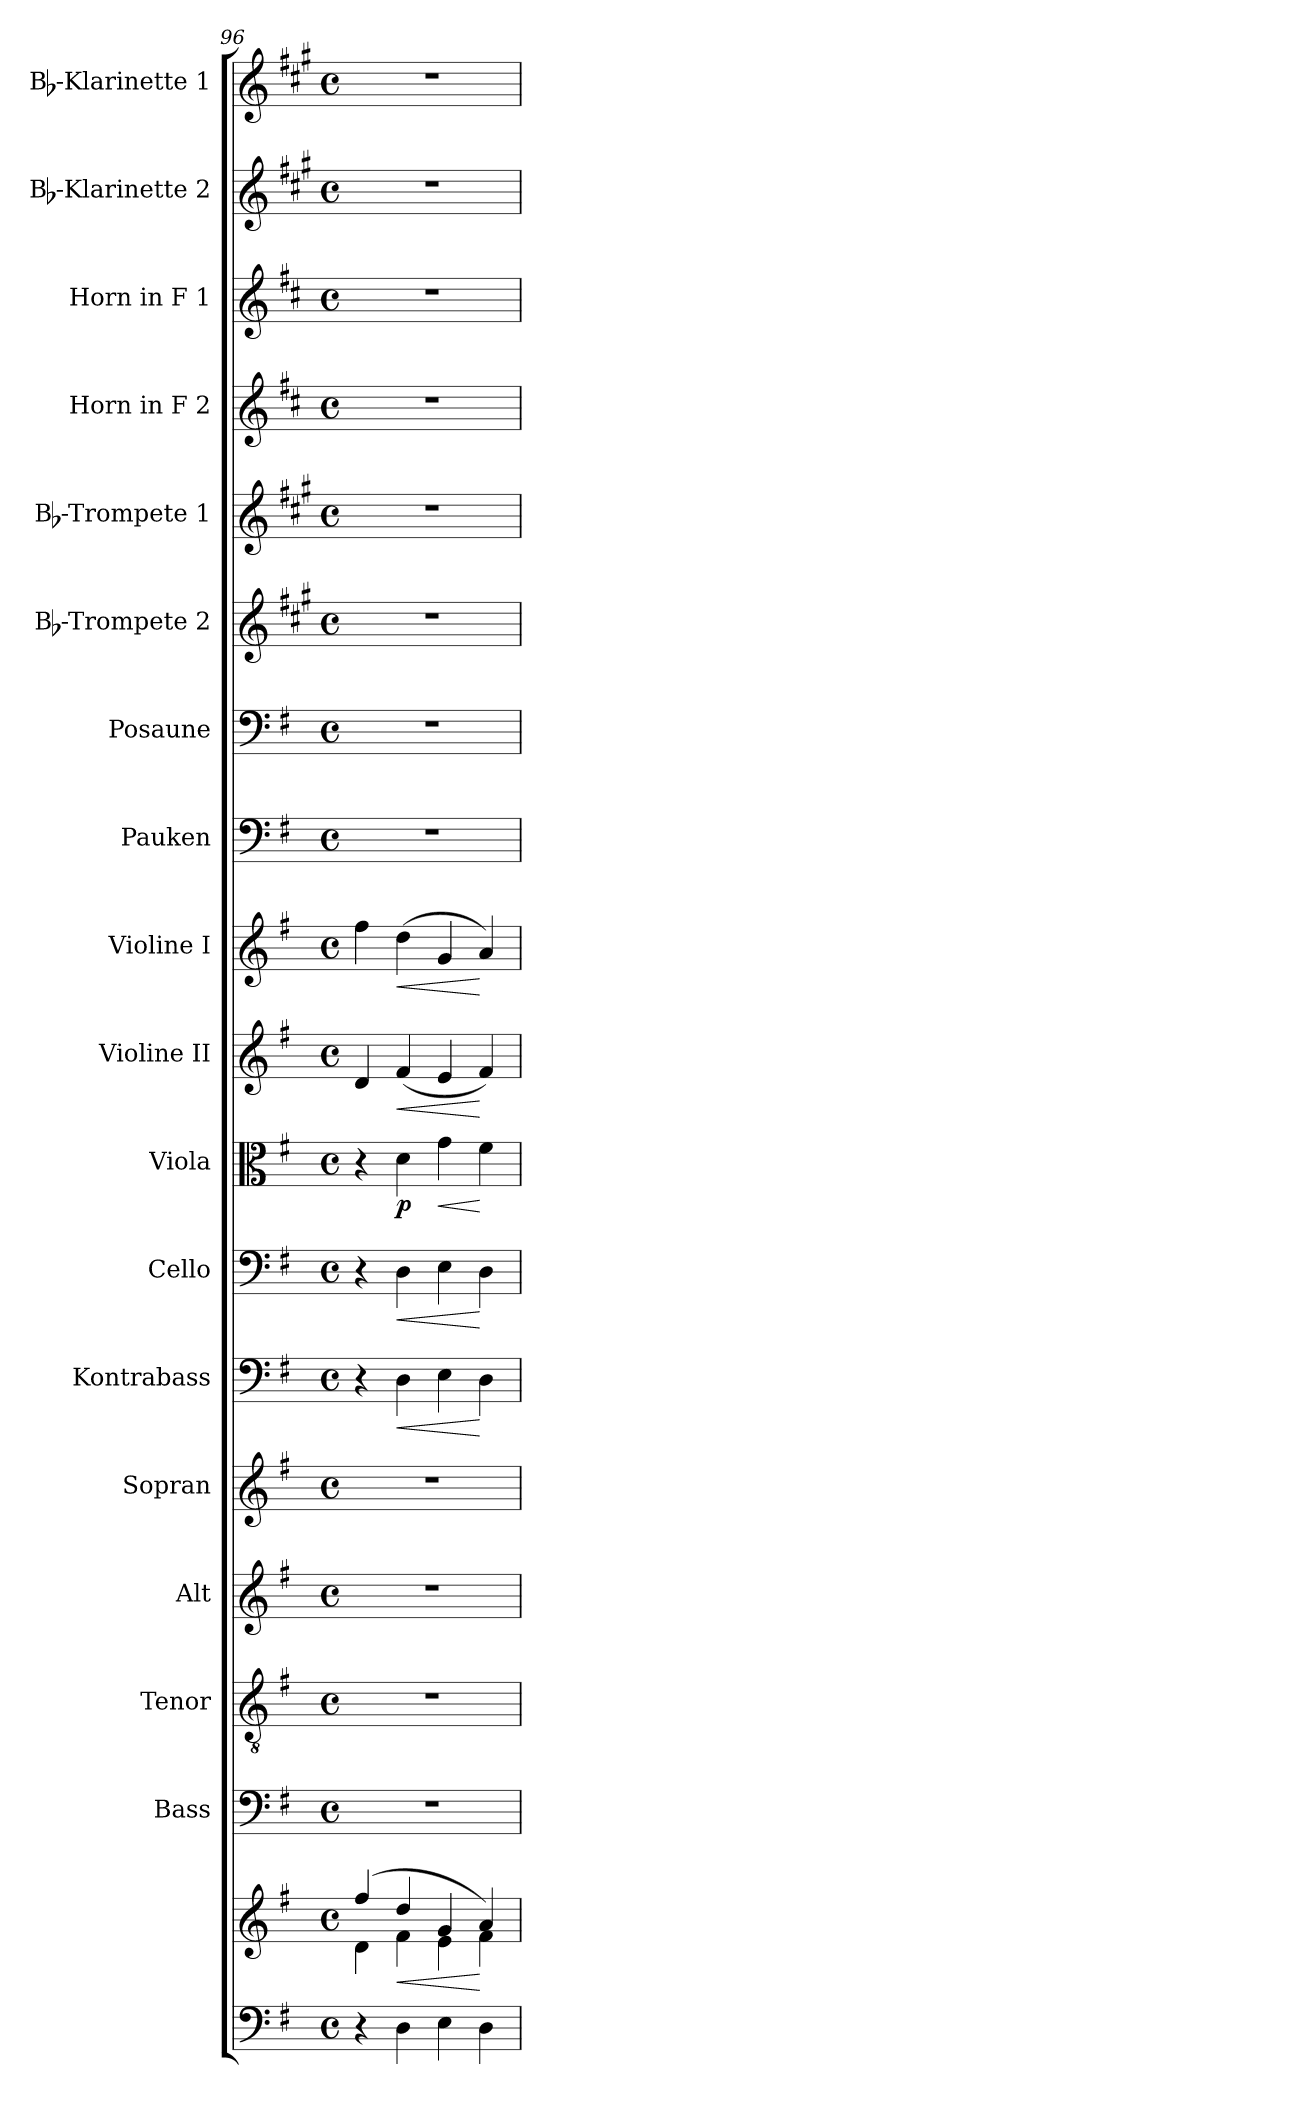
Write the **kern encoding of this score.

**kern	**kern	**dynam	**kern	**kern	**kern	**kern	**kern	**dynam	**kern	**dynam	**kern	**dynam	**kern	**dynam	**kern	**dynam	**kern	**kern	**kern	**kern	**kern	**kern	**kern	**kern
*part18	*part18	*part18	*part17	*part16	*part15	*part14	*part13	*part13	*part12	*part12	*part11	*part11	*part10	*part10	*part9	*part9	*part8	*part7	*part6	*part5	*part4	*part3	*part2	*part1
*staff19	*staff18	*staff18/19	*staff17	*staff16	*staff15	*staff14	*staff13	*staff13	*staff12	*staff12	*staff11	*staff11	*staff10	*staff10	*staff9	*staff9	*staff8	*staff7	*staff6	*staff5	*staff4	*staff3	*staff2	*staff1
*	*	*	*I"Bass	*I"Tenor	*I"Alt	*I"Sopran	*I"Kontrabass	*	*I"Cello	*	*I"Viola	*	*I"Violine II	*	*I"Violine I	*	*I"Pauken	*I"Posaune	*I"Bb-Trompete 2	*I"Bb-Trompete 1	*I"Horn in F 2	*I"Horn in F 1	*I"Bb-Klarinette 2	*I"Bb-Klarinette 1
*	*	*	*I'B.	*I'T.	*I'A.	*I'S.	*I'Kb.	*	*	*	*I'Vla.	*	*I'Vl. II	*	*I'Vl. I	*	*I'Pk.	*I'Pos.	*I'Bb Trp. 2	*I'Bb Trp. 1	*	*	*I'Bb Kl. 2	*I'Bb Kl. 1
*clefF4	*clefG2	*	*clefF4	*clefGv2	*clefG2	*clefG2	*clefF4	*	*clefF4	*	*clefC3	*	*clefG2	*	*clefG2	*	*clefF4	*clefF4	*clefG2	*clefG2	*clefG2	*clefG2	*clefG2	*clefG2
*	*	*	*	*	*	*	*ITrd7c12	*	*	*	*	*	*	*	*	*	*	*	*ITrd1c2	*ITrd1c2	*ITrd4c7	*ITrd4c7	*ITrd1c2	*ITrd1c2
*k[f#]	*k[f#]	*	*k[f#]	*k[f#]	*k[f#]	*k[f#]	*k[f#]	*	*k[f#]	*	*k[f#]	*	*k[f#]	*	*k[f#]	*	*k[f#]	*k[f#]	*k[f#]	*k[f#]	*k[f#]	*k[f#]	*k[f#]	*k[f#]
*G:	*G:	*	*G:	*G:	*G:	*G:	*G:	*	*G:	*	*G:	*	*G:	*	*G:	*	*G:	*G:	*G:	*G:	*G:	*G:	*G:	*G:
*M4/4	*M4/4	*	*M4/4	*M4/4	*M4/4	*M4/4	*M4/4	*	*M4/4	*	*M4/4	*	*M4/4	*	*M4/4	*	*M4/4	*M4/4	*M4/4	*M4/4	*M4/4	*M4/4	*M4/4	*M4/4
*met(c)	*met(c)	*	*met(c)	*met(c)	*met(c)	*met(c)	*met(c)	*	*met(c)	*	*met(c)	*	*met(c)	*	*met(c)	*	*met(c)	*met(c)	*met(c)	*met(c)	*met(c)	*met(c)	*met(c)	*met(c)
=96	=96	=96	=96	=96	=96	=96	=96	=96	=96	=96	=96	=96	=96	=96	=96	=96	=96	=96	=96	=96	=96	=96	=96	=96
*	*^	*	*	*	*	*	*	*	*	*	*	*	*	*	*	*	*	*	*	*	*	*	*	*
4r	(4ff#/	4d\	.	1r	1r	1r	1r	4r	.	4r	.	4r	.	4d/	.	4ff#\	.	1r	1r	1r	1r	1r	1r	1r	1r
!	!	!	!LO:HP:b	!	!	!	!	!	!LO:HP:b	!	!LO:HP:b	!	!LO:DY:b	!	!LO:HP:b	!	!LO:HP:b	!	!	!	!	!	!	!	!
4D\	4dd/	4f#\	<	.	.	.	.	4DD\	<	4D\	<	4d\	p	(<4f#/	<	(>4dd\	<	.	.	.	.	.	.	.	.
!	!	!	!	!	!	!	!	!	!	!	!	!	!LO:HP:b	!	!	!	!	!	!	!	!	!	!	!	!
4E\	4g/	4e\	.	.	.	.	.	4EE\	.	4E\	.	4g\	<	4e/	.	4g/	.	.	.	.	.	.	.	.	.
4D\	4a/)	4f#\	[	.	.	.	.	4DD\	[	4D\	[	4f#\	[	4f#/)	[	4a/)	[	.	.	.	.	.	.	.	.
*	*v	*v	*	*	*	*	*	*	*	*	*	*	*	*	*	*	*	*	*	*	*	*	*	*	*
=	=	=	=	=	=	=	=	=	=	=	=	=	=	=	=	=	=	=	=	=	=	=	=	=
*-	*-	*-	*-	*-	*-	*-	*-	*-	*-	*-	*-	*-	*-	*-	*-	*-	*-	*-	*-	*-	*-	*-	*-	*-
